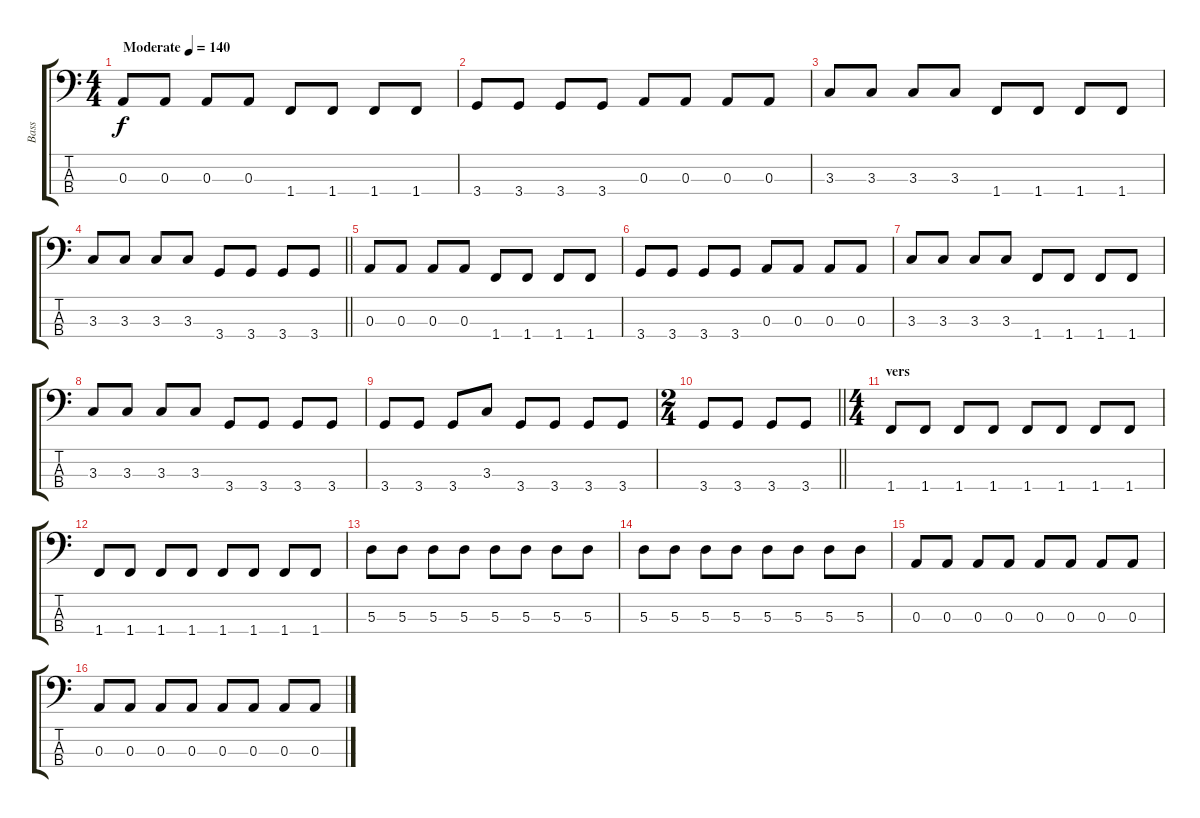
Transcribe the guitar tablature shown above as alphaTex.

\track ("Bass" "Bass") {instrument electricbassfinger}
\staff {score tabs}
\tuning (G2 D2 A1 E1) {hide}
\ts (4 4)
\tempo (140 "Moderate")
\clef f4
\ks c
0.3.8{dy f instrument electricbassfinger} 0.3.8 0.3.8 0.3.8 1.4.8 1.4.8 1.4.8 1.4.8 |
3.4.8 3.4.8 3.4.8 3.4.8 0.3.8 0.3.8 0.3.8 0.3.8 |
3.3.8 3.3.8 3.3.8 3.3.8 1.4.8 1.4.8 1.4.8 1.4.8 |
\barLineRight lightlight
3.3.8 3.3.8 3.3.8 3.3.8 3.4.8 3.4.8 3.4.8 3.4.8 |
0.3.8 0.3.8 0.3.8 0.3.8 1.4.8 1.4.8 1.4.8 1.4.8 |
3.4.8 3.4.8 3.4.8 3.4.8 0.3.8 0.3.8 0.3.8 0.3.8 |
3.3.8 3.3.8 3.3.8 3.3.8 1.4.8 1.4.8 1.4.8 1.4.8 |
3.3.8 3.3.8 3.3.8 3.3.8 3.4.8 3.4.8 3.4.8 3.4.8 |
3.4.8 3.4.8 3.4.8 3.3.8 3.4.8 3.4.8 3.4.8 3.4.8 |
\ts (2 4)
\barLineRight lightlight
3.4.8 3.4.8 3.4.8 3.4.8 |
\ts (4 4)
\section ("" "vers")
1.4.8 1.4.8 1.4.8 1.4.8 1.4.8 1.4.8 1.4.8 1.4.8 |
1.4.8 1.4.8 1.4.8 1.4.8 1.4.8 1.4.8 1.4.8 1.4.8 |
5.3.8 5.3.8 5.3.8 5.3.8 5.3.8 5.3.8 5.3.8 5.3.8 |
5.3.8 5.3.8 5.3.8 5.3.8 5.3.8 5.3.8 5.3.8 5.3.8 |
0.3.8 0.3.8 0.3.8 0.3.8 0.3.8 0.3.8 0.3.8 0.3.8 |
0.3.8 0.3.8 0.3.8 0.3.8 0.3.8 0.3.8 0.3.8 0.3.8
